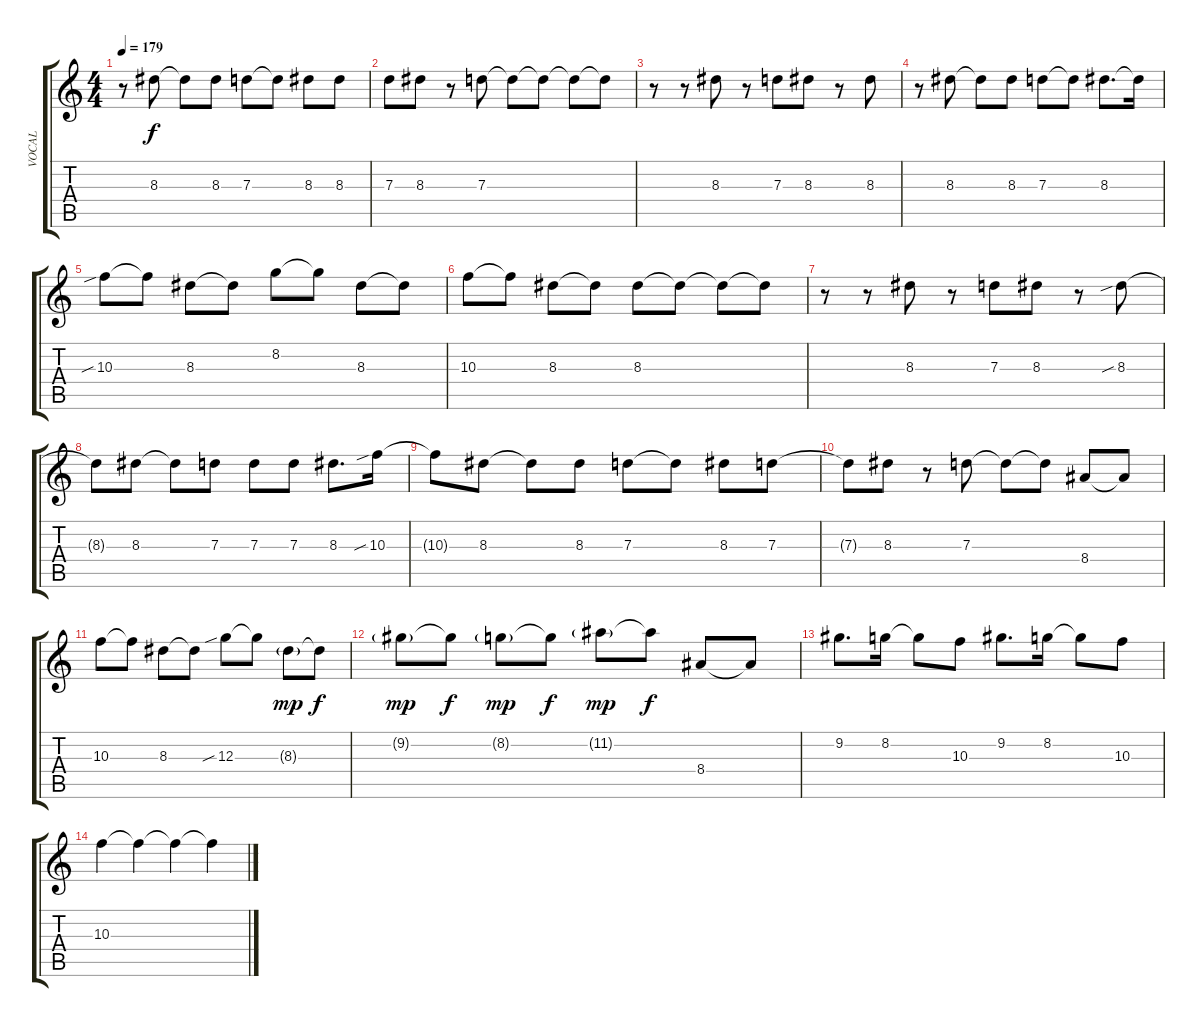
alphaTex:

\track ("VOCAL" "VOCAL") {instrument distortionguitar}
\staff {score tabs}
\tuning (E4 B3 G3 D3 A2 E2) {hide}
\ts (4 4)
\tempo 179
\clef g2
\ks c
r.8{dy f} 8.3.8 8.3{t}.8 8.3.8 7.3.8 7.3{t}.8 8.3.8 8.3.8 |
7.3.8 8.3.8 r.8 7.3.8 7.3{t}.8 7.3{t}.8 7.3{t}.8 7.3{t}.8 |
r.8 r.8 8.3.8 r.8 7.3.8 8.3.8 r.8 8.3.8 |
r.8 8.3.8 8.3{t}.8 8.3.8 7.3.8 7.3{t}.8 8.3.8{d} 8.3{t}.16 |
10.3{sib}.8 10.3{t}.8 8.3.8 8.3{t}.8 8.2.8 8.2{t}.8 8.3.8 8.3{t}.8 |
10.3.8 10.3{t}.8 8.3.8 8.3{t}.8 8.3.8 8.3{t}.8 8.3{t}.8 8.3{t}.8 |
r.8 r.8 8.3.8 r.8 7.3.8 8.3.8 r.8 8.3{sib}.8 |
8.3{t}.8 8.3.8 8.3{t}.8 7.3.8 7.3.8 7.3.8 8.3.8{d} 10.3{sib}.16 |
10.3{t}.8 8.3.8 8.3{t}.8 8.3.8 7.3.8 7.3{t}.8 8.3.8 7.3.8 |
7.3{t}.8 8.3.8 r.8 7.3.8 7.3{t}.8 7.3{t}.8 8.4.8 8.4{t}.8 |
10.3.8 10.3{t}.8 8.3.8 8.3{t}.8 12.3{sib}.8 12.3{t}.8 8.3{g}.8{dy mp} 8.3{t}.8{dy f} |
9.2{g}.8{dy mp} 9.2{t}.8{dy f} 8.2{g}.8{dy mp} 8.2{t}.8{dy f} 11.2{g}.8{dy mp} 11.2{t}.8{dy f} 8.4.8 8.4{t}.8 |
9.2.8{d} 8.2.16 8.2{t}.8 10.3.8 9.2.8{d} 8.2.16 8.2{t}.8 10.3.8 |
10.3.4 10.3{t}.4 10.3{t}.4 10.3{t}.4
